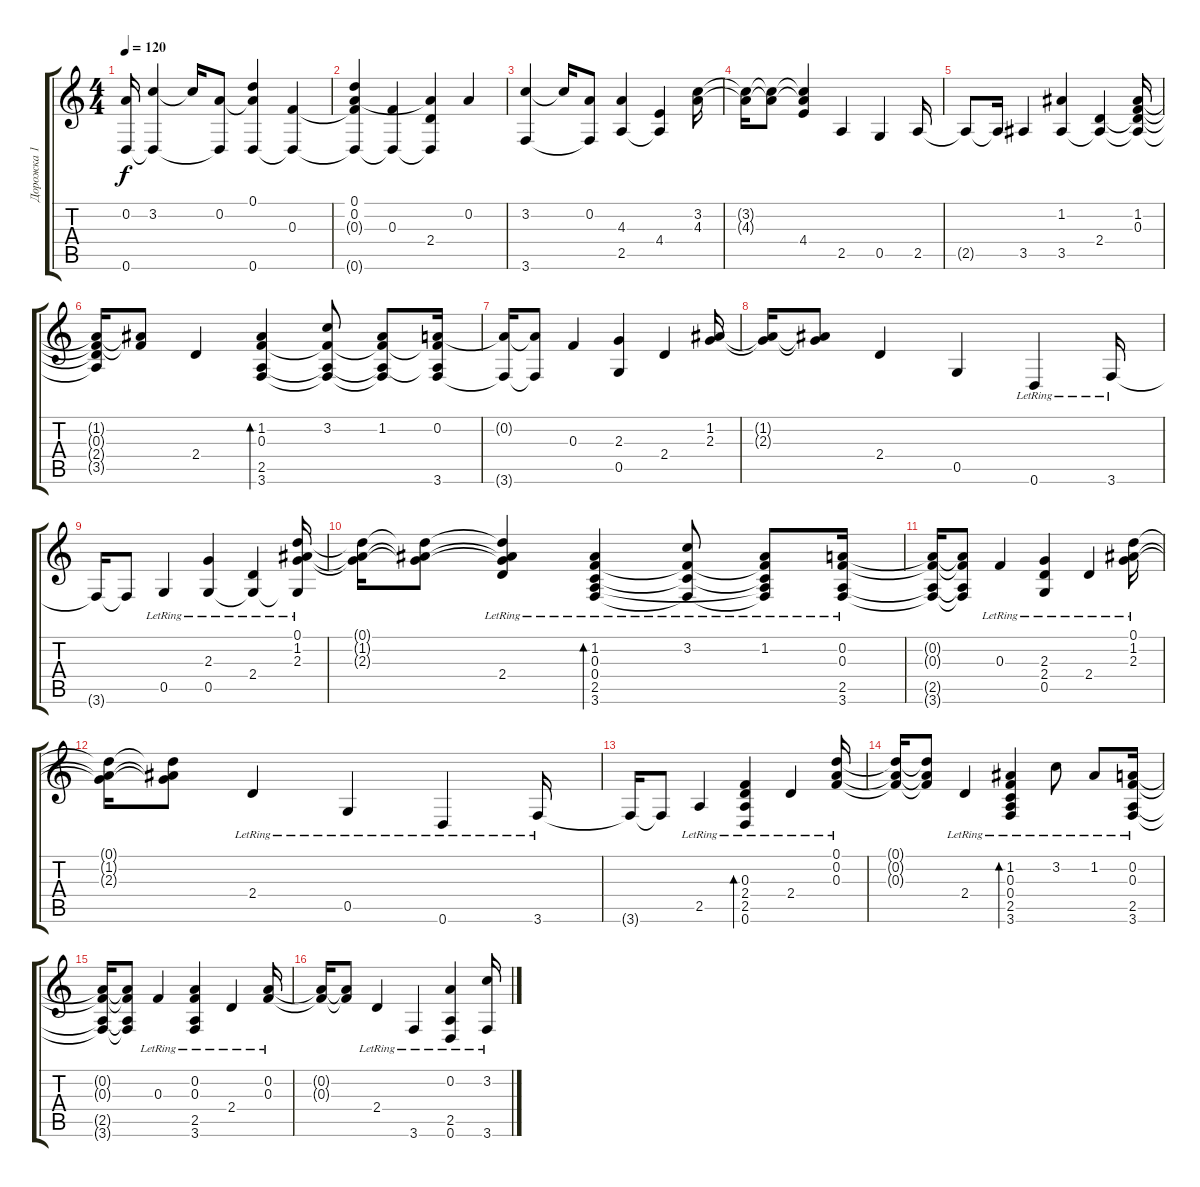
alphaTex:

\track ("Дорожка 1" "Дорожка 1") {instrument acousticguitarsteel}
\staff {score tabs}
\tuning (D4 A3 F3 C3 G2 D2) {hide}
\ts (4 4)
\tempo 120
\clef g2
\ks c
(0.2{t} 0.6{t}).16{dy f} (3.2 0.6{t}).4 3.2{t}.16 (0.2 0.6{t}).8 (0.1 0.2{t} 0.6).4 (0.3 0.6{t}).4 |
(0.1 0.2 0.3{t} 0.6{t}).4 (0.3 0.6{t}).4 (0.2{t} 2.4 0.6{t}).4 0.2.4 |
(3.2 3.6).4 3.2{t}.16 (0.2 3.6{t}).8 (4.3 2.5).4 (4.4 2.5{t}).4 (3.2 4.3).16 |
(3.2{t} 4.3{t}).16 (3.2{t} 4.3{t}).8 (3.2{t} 4.3{t} 4.4).4 2.5.4 0.5.4 2.5.16 |
2.5{t}.8 2.5{t}.16 3.5.4 (1.2 3.5).4 (2.4 3.5{t}).4 (1.2 0.3 2.4{t} 3.5{t}).16 |
(1.2{t} 0.3{t} 2.4{t} 3.5{t}).16 (1.2{t} 0.3{t}).8 2.4.4 (1.2 0.3 2.5 3.6).4{bd 240} (3.2 0.3{t} 2.5{t} 3.6{t}).8 (1.2 0.3{t} 2.5{t} 3.6{t}).8 (0.2 0.3{t} 2.5{t} 3.6).16 |
(0.2{t} 3.6{t}).16 (0.2{t} 3.6{t}).8 0.3.4 (2.3 0.5).4 2.4.4 (1.2 2.3).16 |
(1.2{t} 2.3{t}).16 (1.2{t} 2.3{t}).8 2.4.4 0.5.4 0.6{lr}.4 3.6{lr}.16 |
3.6{t}.16 3.6{t}.8 0.5{lr}.4 (2.3{lr} 0.5{lr}).4 (2.4{lr} 0.5{t}).4 (0.1{lr} 1.2{lr} 2.3{lr} 0.5{t}).16 |
(0.1{t} 1.2{t} 2.3{t}).16 (0.1{t} 1.2{t} 2.3{t}).8 (0.1{t} 1.2{t} 2.3{t} 2.4{lr}).4 (1.2{lr} 0.3{lr} 0.4{lr} 2.5{lr} 3.6{lr}).4{bd 240} (3.2{lr} 0.3{t} 0.4{t} 3.6{t}).8 (1.2{lr} 0.3{t} 0.4{t} 2.5{t} 3.6{t}).8 (0.2{lr} 0.3{lr} 2.5{lr} 3.6{lr}).16 |
(0.2{t} 0.3{t} 2.5{t} 3.6{t}).16 (0.2{t} 0.3{t} 2.5{t} 3.6{t}).8 0.3{lr}.4 (2.3{lr} 2.4{lr} 0.5{lr}).4 2.4{lr}.4 (0.1{lr} 1.2{lr} 2.3{lr}).16 |
(0.1{t} 1.2{t} 2.3{t}).16 (0.1{t} 1.2{t} 2.3{t}).8 2.4{lr}.4 0.5{lr}.4 0.6{lr}.4 3.6{lr}.16 |
3.6{t}.16 3.6{t}.8 2.5{lr}.4 (0.3{lr} 2.4{lr} 2.5{lr} 0.6{lr}).4{bd 240} 2.4{lr}.4 (0.1{lr} 0.2{lr} 0.3{lr}).16 |
(0.1{t} 0.2{t} 0.3{t}).16 (0.1{t} 0.2{t} 0.3{t}).8 2.4{lr}.4 (1.2{lr} 0.3{lr} 0.4{lr} 2.5{lr} 3.6{lr}).4{bd 240} 3.2{lr}.8 1.2{lr}.8 (0.2{lr} 0.3 2.5 3.6).16 |
(0.2{t} 0.3{t} 2.5{t} 3.6{t}).16 (0.2{t} 0.3{t} 2.5{t} 3.6{t}).8 0.3{lr}.4 (0.2{lr} 0.3{lr} 2.5{lr} 3.6{lr}).4 2.4{lr}.4 (0.2{lr} 0.3{lr}).16 |
(0.2{t} 0.3{t}).16 (0.2{t} 0.3{t}).8 2.4{lr}.4 3.6{lr}.4 (0.2{lr} 2.5{lr} 0.6{lr}).4 (3.2{lr} 3.6{lr}).16
